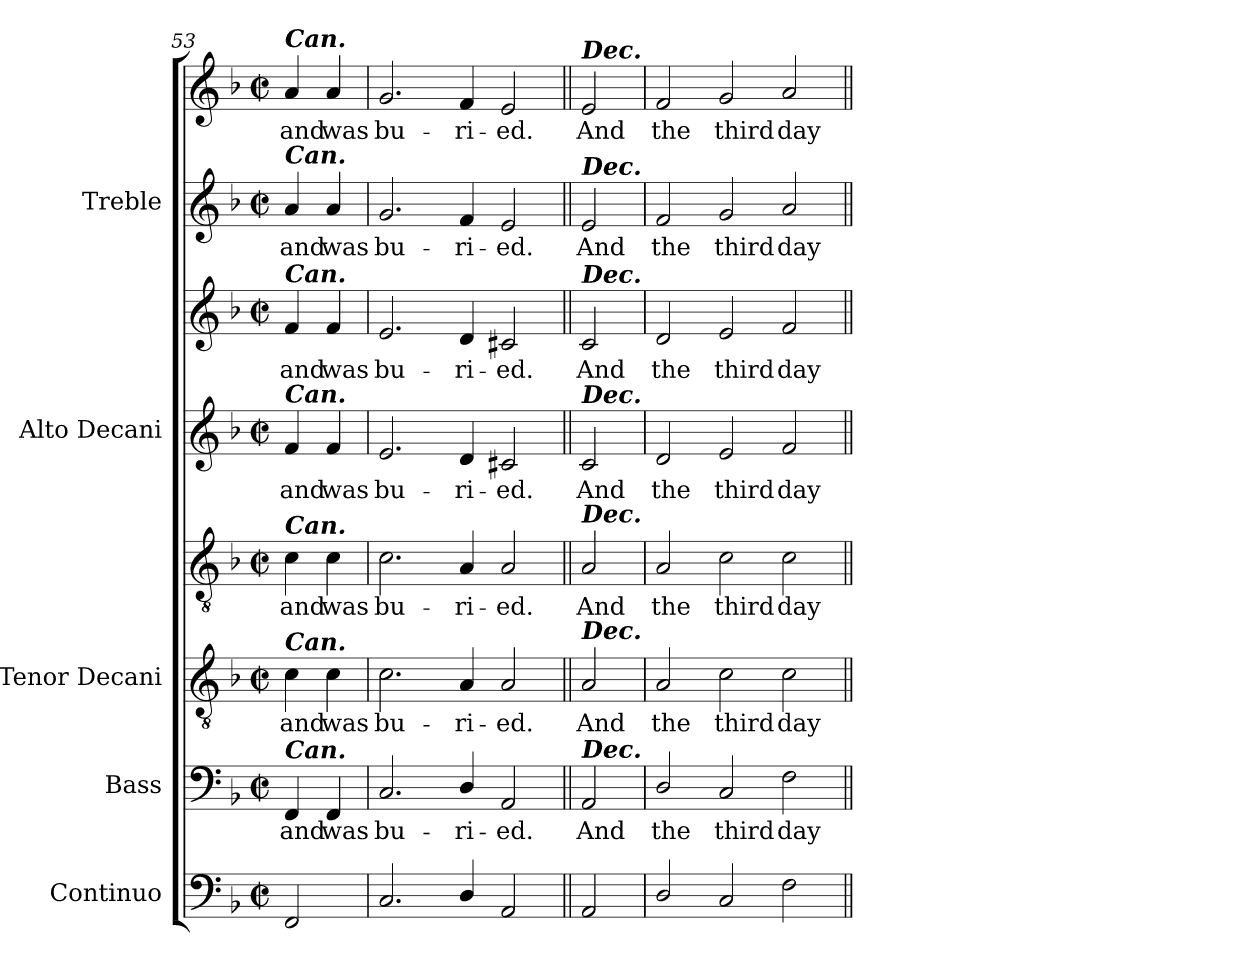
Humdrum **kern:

**kern	**kern	**text	**kern	**text	**kern	**text	**kern	**text	**kern	**text	**kern	**text	**kern	**text
*part5	*part4	*part4	*part3	*part3	*part3	*part3	*part2	*part2	*part2	*part2	*part1	*part1	*part1	*part1
*staff8	*staff7	*staff7	*staff6	*staff6	*staff5	*staff5	*staff4	*staff4	*staff3	*staff3	*staff2	*staff2	*staff1	*staff1
*I"Continuo	*I"Bass	*	*I"Tenor Decani	*	*	*	*I"Alto Decani	*	*	*	*I"Treble	*	*	*
*	*I'B	*	*I'T	*	*	*	*I'A	*	*	*	*	*	*	*
*clefF4	*clefF4	*	*clefGv2	*	*clefGv2	*	*clefG2	*	*clefG2	*	*clefG2	*	*clefG2	*
*k[b-]	*k[b-]	*	*k[b-]	*	*k[b-]	*	*k[b-]	*	*k[b-]	*	*k[b-]	*	*k[b-]	*
*F:	*F:	*	*F:	*	*F:	*	*F:	*	*F:	*	*F:	*	*F:	*
*M4/2	*M4/2	*	*M4/2	*	*M4/2	*	*M4/2	*	*M4/2	*	*M4/2	*	*M4/2	*
*met(c|)	*met(c|)	*	*met(c|)	*	*met(c|)	*	*met(c|)	*	*met(c|)	*	*met(c|)	*	*met(c|)	*
=53	=53	=53	=53	=53	=53	=53	=53	=53	=53	=53	=53	=53	=53	=53
!	!	!	!	!	!	!	!	!	!	!	!	!	!LO:TX:a:Bi:t=Can.	!
!	!	!	!	!	!	!	!	!	!	!	!LO:TX:a:Bi:t=Can.	!	!	!
!	!	!	!	!	!	!	!	!	!LO:TX:a:Bi:t=Can.	!	!	!	!	!
!	!	!	!	!	!	!	!LO:TX:a:Bi:t=Can.	!	!	!	!	!	!	!
!	!	!	!	!	!LO:TX:a:Bi:t=Can.	!	!	!	!	!	!	!	!	!
!	!	!	!LO:TX:a:Bi:t=Can.	!	!	!	!	!	!	!	!	!	!	!
!	!LO:TX:a:Bi:t=Can.	!	!	!	!	!	!	!	!	!	!	!	!	!
!	!	!LO:LY:b	!	!LO:LY:b	!	!LO:LY:b	!	!LO:LY:b	!	!LO:LY:b	!	!LO:LY:b	!	!LO:LY:b
2FF	4FF	and	4c	and	4c	and	4f	and	4f	and	4a	and	4a	and
!	!	!LO:LY:b	!	!LO:LY:b	!	!LO:LY:b	!	!LO:LY:b	!	!LO:LY:b	!	!LO:LY:b	!	!LO:LY:b
.	4FF	was	4c	was	4c	was	4f	was	4f	was	4a	was	4a	was
=54	=54	=54	=54	=54	=54	=54	=54	=54	=54	=54	=54	=54	=54	=54
!	!	!LO:LY:b	!	!LO:LY:b	!	!LO:LY:b	!	!LO:LY:b	!	!LO:LY:b	!	!LO:LY:b	!	!LO:LY:b
2.C	2.C	bu-	2.c	bu-	2.c	bu-	2.e	bu-	2.e	bu-	2.g	bu-	2.g	bu-
!	!	!LO:LY:b	!	!LO:LY:b	!	!LO:LY:b	!	!LO:LY:b	!	!LO:LY:b	!	!LO:LY:b	!	!LO:LY:b
4D/	4D/	-ri-	4A	-ri-	4A	-ri-	4d	-ri-	4d	-ri-	4f	-ri-	4f	-ri-
!	!	!LO:LY:b	!	!LO:LY:b	!	!LO:LY:b	!	!LO:LY:b	!	!LO:LY:b	!	!LO:LY:b	!	!LO:LY:b
2AA	2AA	-ed.	2A	-ed.	2A	-ed.	2c#X	-ed.	2c#X	-ed.	2e	-ed.	2e	-ed.
=55||	=55||	=55||	=55||	=55||	=55||	=55||	=55||	=55||	=55||	=55||	=55||	=55||	=55||	=55||
!	!	!	!	!	!	!	!	!	!	!	!	!	!LO:TX:a:Bi:t=Dec.	!
!	!	!	!	!	!	!	!	!	!	!	!LO:TX:a:Bi:t=Dec.	!	!	!
!	!	!	!	!	!	!	!	!	!LO:TX:a:Bi:t=Dec.	!	!	!	!	!
!	!	!	!	!	!	!	!LO:TX:a:Bi:t=Dec.	!	!	!	!	!	!	!
!	!	!	!	!	!LO:TX:a:Bi:t=Dec.	!	!	!	!	!	!	!	!	!
!	!	!	!LO:TX:a:Bi:t=Dec.	!	!	!	!	!	!	!	!	!	!	!
!	!LO:TX:a:Bi:t=Dec.	!	!	!	!	!	!	!	!	!	!	!	!	!
!	!	!LO:LY:b	!	!LO:LY:b	!	!LO:LY:b	!	!LO:LY:b	!	!LO:LY:b	!	!LO:LY:b	!	!LO:LY:b
2AA	2AA	And	2A	And	2A	And	2c	And	2c	And	2e	And	2e	And
=56	=56	=56	=56	=56	=56	=56	=56	=56	=56	=56	=56	=56	=56	=56
!	!	!LO:LY:b	!	!LO:LY:b	!	!LO:LY:b	!	!LO:LY:b	!	!LO:LY:b	!	!LO:LY:b	!	!LO:LY:b
2D/	2D/	the	2A	the	2A	the	2d	the	2d	the	2f	the	2f	the
!	!	!LO:LY:b	!	!LO:LY:b	!	!LO:LY:b	!	!LO:LY:b	!	!LO:LY:b	!	!LO:LY:b	!	!LO:LY:b
2C	2C	third	2c	third	2c	third	2e	third	2e	third	2g	third	2g	third
!	!	!LO:LY:b	!	!LO:LY:b	!	!LO:LY:b	!	!LO:LY:b	!	!LO:LY:b	!	!LO:LY:b	!	!LO:LY:b
2F	2F	day	2c	day	2c	day	2f	day	2f	day	2a	day	2a	day
=||	=||	=||	=||	=||	=||	=||	=||	=||	=||	=||	=||	=||	=||	=||
*-	*-	*-	*-	*-	*-	*-	*-	*-	*-	*-	*-	*-	*-	*-
